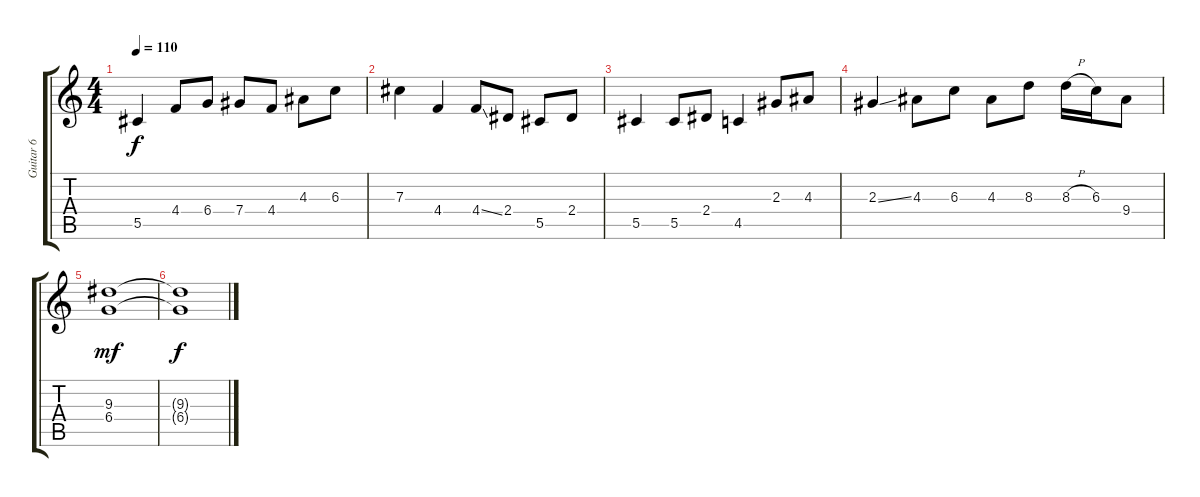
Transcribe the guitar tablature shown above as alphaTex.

\track ("Guitar 6" "Guitar 6") {instrument distortionguitar}
\staff {score tabs}
\tuning (Eb4 Bb3 Gb3 Db3 Ab2 Eb2) {hide}
\ts (4 4)
\tempo 110
\clef g2
\ks c
5.5.4{dy f} 4.4.8 6.4.8 7.4.8 4.4.8 4.3.8 6.3.8 |
7.3.4 4.4.4 4.4{ss}.8 2.4.8 5.5.8 2.4.8 |
5.5.4 5.5.8 2.4.8 4.5.4 2.3.8 4.3.8 |
2.3{ss}.4 4.3.8 6.3.8 4.3.8 8.3.8 8.3{h}.16 6.3.16 9.4.8 |
(9.3 6.4).1{dy mf} |
(9.3{t} 6.4{t}).1{dy f}
